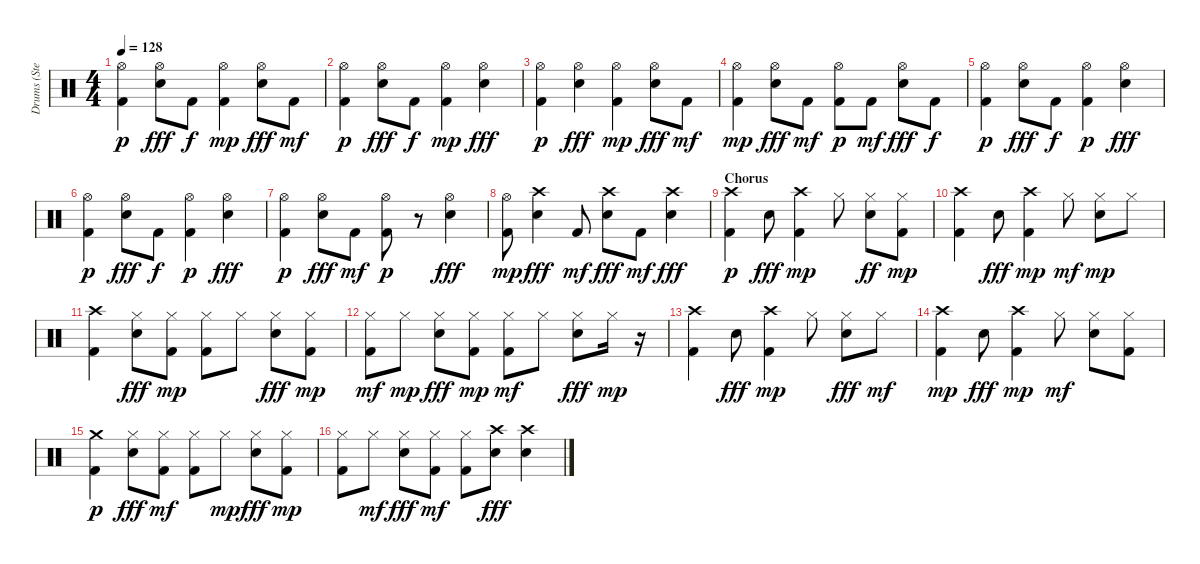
\track ("Drums (Steven)" "Drums (Ste") {instrument percussion}
\staff {score}
\articulation defaults
\ts (4 4)
\tempo 128
\clef neutral
\ks c
("Kick (hit) 2" "Hi-Hat (open)").4{dy p} ("Hi-Hat (open)" "Electric Snare (hit)").8{dy fff} "Kick (hit) 2".8{dy f} ("Kick (hit) 2" "Hi-Hat (open)").4{dy mp} ("Hi-Hat (open)" "Electric Snare (hit)").8{dy fff} "Kick (hit) 2".8{dy mf} |
("Kick (hit) 2" "Hi-Hat (open)").4{dy p} ("Hi-Hat (open)" "Electric Snare (hit)").8{dy fff} "Kick (hit) 2".8{dy f} ("Kick (hit) 2" "Hi-Hat (open)").4{dy mp} ("Hi-Hat (open)" "Electric Snare (hit)").4{dy fff} |
("Kick (hit) 2" "Hi-Hat (open)").4{dy p} ("Hi-Hat (open)" "Electric Snare (hit)").4{dy fff} ("Kick (hit) 2" "Hi-Hat (open)").4{dy mp} ("Hi-Hat (open)" "Electric Snare (hit)").8{dy fff} "Kick (hit) 2".8{dy mf} |
("Kick (hit) 2" "Hi-Hat (open)").4{dy mp} ("Hi-Hat (open)" "Electric Snare (hit)").8{dy fff} "Kick (hit) 2".8{dy mf} ("Kick (hit) 2" "Hi-Hat (open)").8{dy p} "Kick (hit) 2".8{dy mf} ("Hi-Hat (open)" "Electric Snare (hit)").8{dy fff} "Kick (hit) 2".8{dy f} |
("Kick (hit) 2" "Hi-Hat (open)").4{dy p} ("Hi-Hat (open)" "Electric Snare (hit)").8{dy fff} "Kick (hit) 2".8{dy f} ("Kick (hit) 2" "Hi-Hat (open)").4{dy p} ("Hi-Hat (open)" "Electric Snare (hit)").4{dy fff} |
("Kick (hit) 2" "Hi-Hat (open)").4{dy p} ("Hi-Hat (open)" "Electric Snare (hit)").8{dy fff} "Kick (hit) 2".8{dy f} ("Kick (hit) 2" "Hi-Hat (open)").4{dy p} ("Hi-Hat (open)" "Electric Snare (hit)").4{dy fff} |
("Kick (hit) 2" "Hi-Hat (open)").4{dy p} ("Hi-Hat (open)" "Electric Snare (hit)").8{dy fff} "Kick (hit) 2".8{dy mf} ("Kick (hit) 2" "Hi-Hat (open)").8{dy p} r.8 ("Hi-Hat (open)" "Electric Snare (hit)").4{dy fff} |
("Kick (hit) 2" "Hi-Hat (open)").8{dy mp} ("Crash high (hit)" "Electric Snare (hit)").4{dy fff} "Kick (hit) 2".8{dy mf} ("Crash high (hit)" "Electric Snare (hit)").8{dy fff} "Kick (hit) 2".8{dy mf} ("Crash high (hit)" "Electric Snare (hit)").4{dy fff} |
\section ("" "Chorus")
("Kick (hit) 2" "Crash high (hit)").4{dy p} "Electric Snare (hit)".8{dy fff} ("Kick (hit) 2" "Crash high (hit)").4{dy mp} "Hi-Hat (closed)".8 ("Hi-Hat (closed)" "Electric Snare (hit)").8{dy ff} ("Kick (hit) 2" "Hi-Hat (closed)").8{dy mp} |
("Kick (hit) 2" "Crash high (hit)").4 "Electric Snare (hit)".8{dy fff} ("Kick (hit) 2" "Crash high (hit)").4{dy mp} "Hi-Hat (closed)".8{dy mf} ("Hi-Hat (closed)" "Electric Snare (hit)").8{dy mp} "Hi-Hat (closed)".8 |
("Kick (hit) 2" "Crash high (hit)").4 ("Hi-Hat (closed)" "Electric Snare (hit)").8{dy fff} ("Kick (hit) 2" "Hi-Hat (closed)").8{dy mp} ("Kick (hit) 2" "Hi-Hat (closed)").8 "Hi-Hat (closed)".8 ("Hi-Hat (closed)" "Electric Snare (hit)").8{dy fff} ("Kick (hit) 2" "Hi-Hat (closed)").8{dy mp} |
("Kick (hit) 2" "Hi-Hat (closed)").8{dy mf} "Hi-Hat (closed)".8{dy mp} ("Hi-Hat (closed)" "Electric Snare (hit)").8{dy fff} ("Kick (hit) 2" "Hi-Hat (closed)").8{dy mp} ("Kick (hit) 2" "Hi-Hat (closed)").8{dy mf} "Hi-Hat (closed)".8 ("Hi-Hat (closed)" "Electric Snare (hit)").8{dy fff} "Hi-Hat (closed)".16{dy mp} r.16 |
("Kick (hit) 2" "Crash high (hit)").4 "Electric Snare (hit)".8{dy fff} ("Kick (hit) 2" "Crash high (hit)").4{dy mp} "Hi-Hat (closed)".8 ("Hi-Hat (closed)" "Electric Snare (hit)").8{dy fff} "Hi-Hat (closed)".8{dy mf} |
("Kick (hit) 2" "Crash high (hit)").4{dy mp} "Electric Snare (hit)".8{dy fff} ("Kick (hit) 2" "Crash high (hit)").4{dy mp} "Hi-Hat (closed)".8{dy mf} ("Hi-Hat (closed)" "Electric Snare (hit)").8 ("Kick (hit) 2" "Hi-Hat (closed)").8 |
("Kick (hit) 2" "Crash medium (hit)").4{dy p} ("Hi-Hat (closed)" "Electric Snare (hit)").8{dy fff} ("Kick (hit) 2" "Hi-Hat (closed)").8{dy mf} ("Kick (hit) 2" "Hi-Hat (closed)").8 "Hi-Hat (closed)".8{dy mp} ("Hi-Hat (closed)" "Electric Snare (hit)").8{dy fff} ("Kick (hit) 2" "Hi-Hat (closed)").8{dy mp} |
("Kick (hit) 2" "Hi-Hat (closed)").8 "Hi-Hat (closed)".8{dy mf} ("Hi-Hat (closed)" "Electric Snare (hit)").8{dy fff} ("Kick (hit) 2" "Hi-Hat (closed)").8{dy mf} ("Kick (hit) 2" "Hi-Hat (closed)").8 ("Crash high (hit)" "Electric Snare (hit)").8{dy fff} ("Crash high (hit)" "Electric Snare (hit)").4
